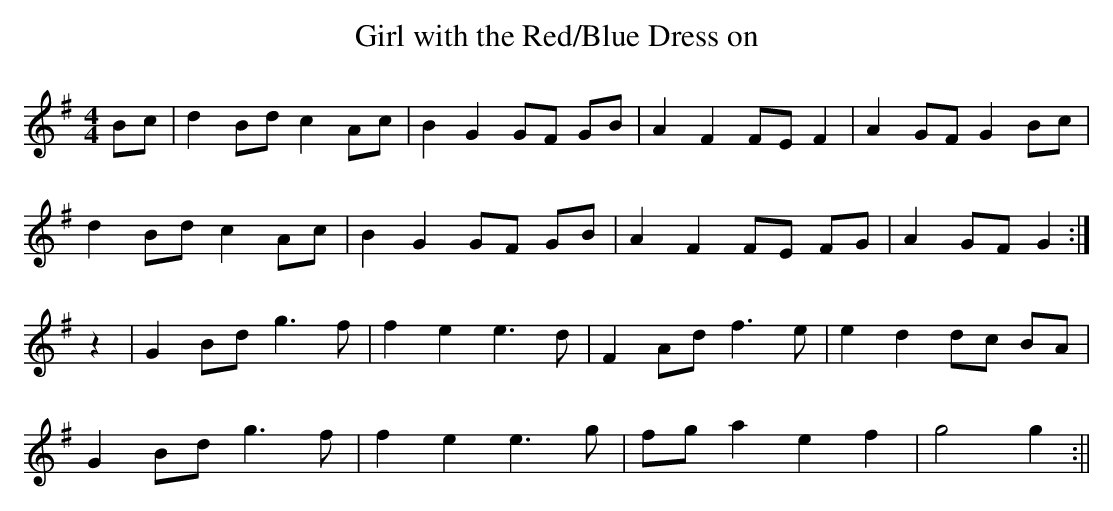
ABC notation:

X:1
T:Girl with the Red/Blue Dress on
M:4/4
L:1/8
K:G
Bc|d2 Bd c2 Ac|B2 G2 GF GB|A2 F2 FE F2|A2 GF G2 Bc|
d2 Bd c2 Ac|B2 G2 GF GB|A2 F2 FE FG|A2 GF G2:|
z2|G2 Bd g3 f|f2 e2 e3 d|F2 Ad f3 e|e2 d2 dc BA|
G2 Bd g3 f|f2 e2 e3 g|fg a2 e2 f2|g4 g2:||
